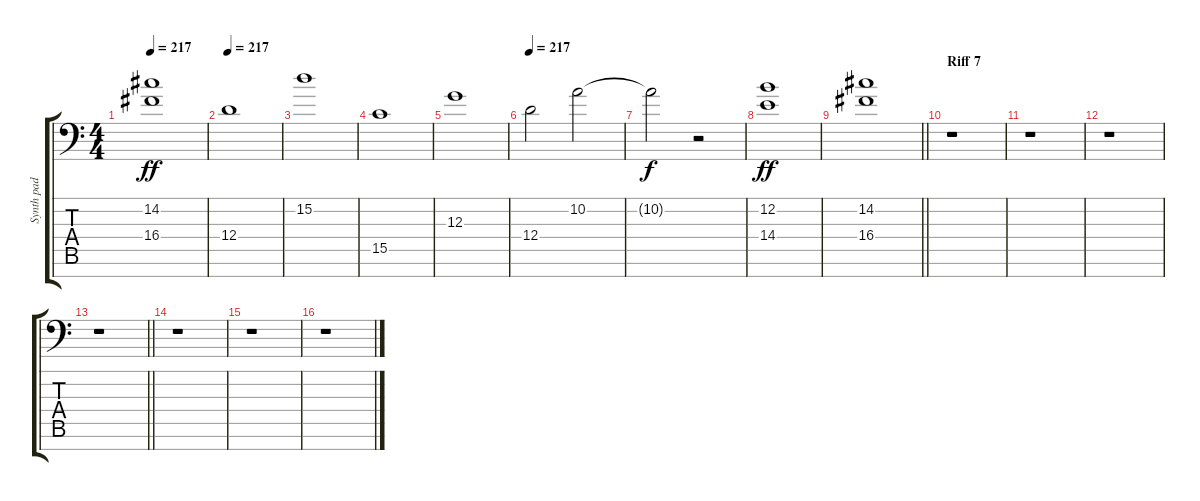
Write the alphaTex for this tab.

\track ("Synth pad" "Synth pad") {instrument pad2warm}
\staff {score tabs}
\tuning (C8 B3 G3 D3 A2 E2 C-1) {hide}
\ts (4 4)
\tempo 217
\clef f4
\ks c
(14.2 16.4).1{dy ff} |
\tempo 217
12.4.1 |
15.2.1 |
15.5.1 |
12.3.1 |
\tempo 217
12.4.2 10.2.2 |
10.2{t}.2{dy f} r.2 |
(12.2 14.4).1{dy ff} |
\barLineRight lightlight
(14.2 16.4).1 |
\section ("" "Riff 7")
r.1 |
r.1 |
r.1 |
\barLineRight lightlight
r.1 |
r.1 |
r.1 |
r.1
